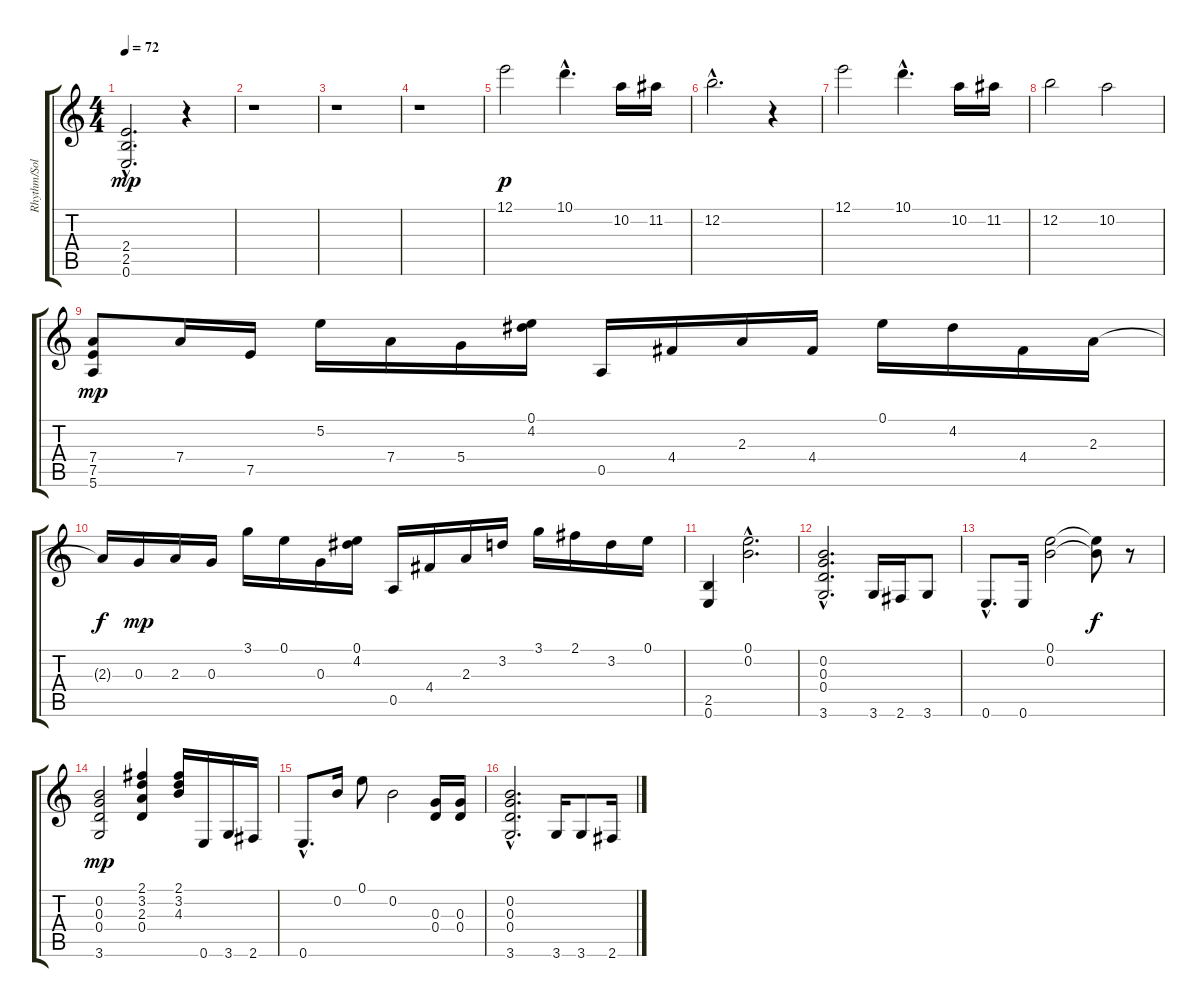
\track ("Rhythm/Solo Guitar" "Rhythm/Sol") {instrument distortionguitar}
\staff {score tabs}
\tuning (E4 B3 G3 D3 A2 E2) {hide}
\ts (4 4)
\tempo 72
\clef g2
\ks c
(2.4{hac} 2.5{hac} 0.6{hac}).2{d dy mp} r.4 |
r.1 |
r.1 |
r.1 |
12.1.2{dy p} 10.1{hac}.4{d} 10.2.16 11.2.16 |
12.2{hac}.2{d} r.4 |
12.1.2 10.1{hac}.4{d} 10.2.16 11.2.16 |
12.2.2 10.2.2 |
(7.4 7.5 5.6).8{dy mp} 7.4.16 7.5.16 5.2.16 7.4.16 5.4.16 (0.1 4.2).16 0.5.16 4.4.16 2.3.16 4.4.16 0.1.16 4.2.16 4.4.16 2.3.16 |
2.3{t}.16{dy f} 0.3.16{dy mp} 2.3.16 0.3.16 3.1.16 0.1.16 0.3.16 (0.1 4.2).16 0.5.16 4.4.16 2.3.16 3.2.16 3.1.16 2.1.16 3.2.16 0.1.16 |
(2.5 0.6).4 (0.1{hac} 0.2{hac}).2{d} |
(0.2{hac} 0.3{hac} 0.4{hac} 3.6{hac}).2{d} 3.6.16 2.6.16 3.6.8 |
0.6{hac}.8{d} 0.6.16 (0.1 0.2).2 (0.1{t} 0.2{t}).8{dy f} r.8 |
(0.2 0.3 0.4 3.6).2{dy mp} (2.1 3.2 2.3 0.4).4 (2.1 3.2 4.3).16 0.6.16 3.6.16 2.6.16 |
0.6{hac}.8{d} 0.2.16 0.1.8 0.2.2 (0.3 0.4).16 (0.3 0.4).16 |
(0.2{hac} 0.3{hac} 0.4{hac} 3.6{hac}).2{d} 3.6.16 3.6.8 2.6.16
